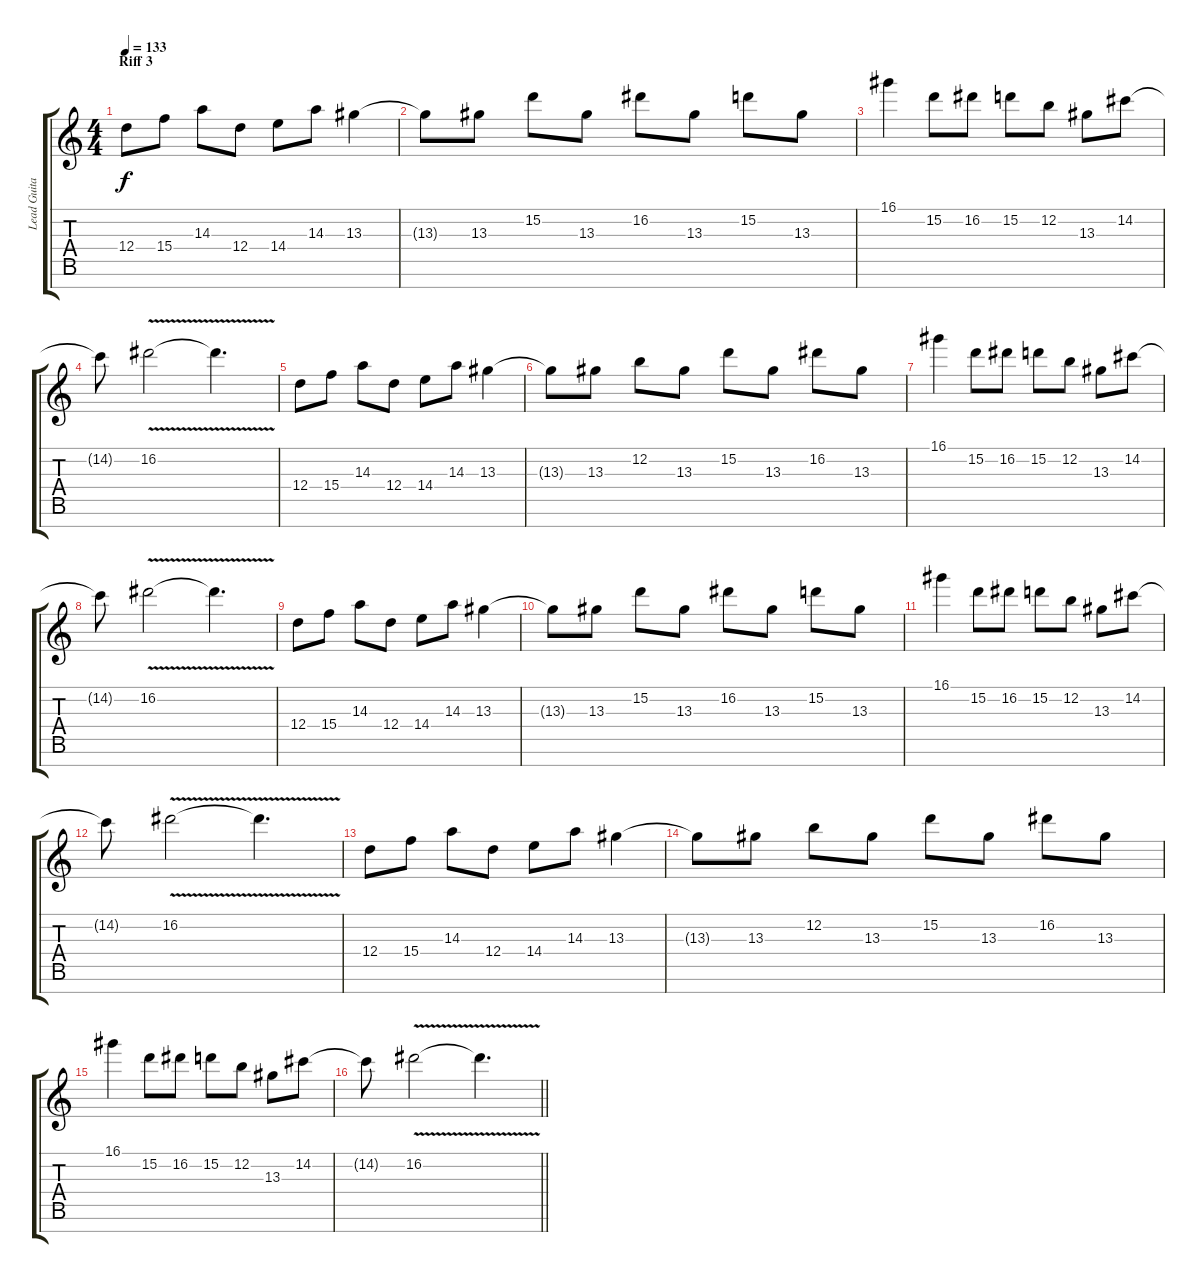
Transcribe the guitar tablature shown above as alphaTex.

\track ("Lead Guitar" "Lead Guita") {instrument distortionguitar}
\staff {score tabs}
\tuning (E4 B3 G3 D3 A2 E2 B1) {hide}
\ts (4 4)
\section ("" "Riff 3")
\tempo 133
\clef g2
\ks c
12.4.8{dy f} 15.4.8 14.3.8 12.4.8 14.4.8 14.3.8 13.3.4 |
13.3{t}.8 13.3.8 15.2.8 13.3.8 16.2.8 13.3.8 15.2.8 13.3.8 |
16.1.4 15.2.8 16.2.8 15.2.8 12.2.8 13.3.8 14.2.8 |
14.2{t}.8 16.2{v}.2 16.2{t}.4{d} |
12.4.8 15.4.8 14.3.8 12.4.8 14.4.8 14.3.8 13.3.4 |
13.3{t}.8 13.3.8 12.2.8 13.3.8 15.2.8 13.3.8 16.2.8 13.3.8 |
16.1.4 15.2.8 16.2.8 15.2.8 12.2.8 13.3.8 14.2.8 |
14.2{t}.8 16.2{v}.2 16.2{t}.4{d} |
12.4.8 15.4.8 14.3.8 12.4.8 14.4.8 14.3.8 13.3.4 |
13.3{t}.8 13.3.8 15.2.8 13.3.8 16.2.8 13.3.8 15.2.8 13.3.8 |
16.1.4 15.2.8 16.2.8 15.2.8 12.2.8 13.3.8 14.2.8 |
14.2{t}.8 16.2{v}.2 16.2{t}.4{d} |
12.4.8 15.4.8 14.3.8 12.4.8 14.4.8 14.3.8 13.3.4 |
13.3{t}.8 13.3.8 12.2.8 13.3.8 15.2.8 13.3.8 16.2.8 13.3.8 |
16.1.4 15.2.8 16.2.8 15.2.8 12.2.8 13.3.8 14.2.8 |
\barLineRight lightlight
14.2{t}.8 16.2{v}.2 16.2{t}.4{d}
